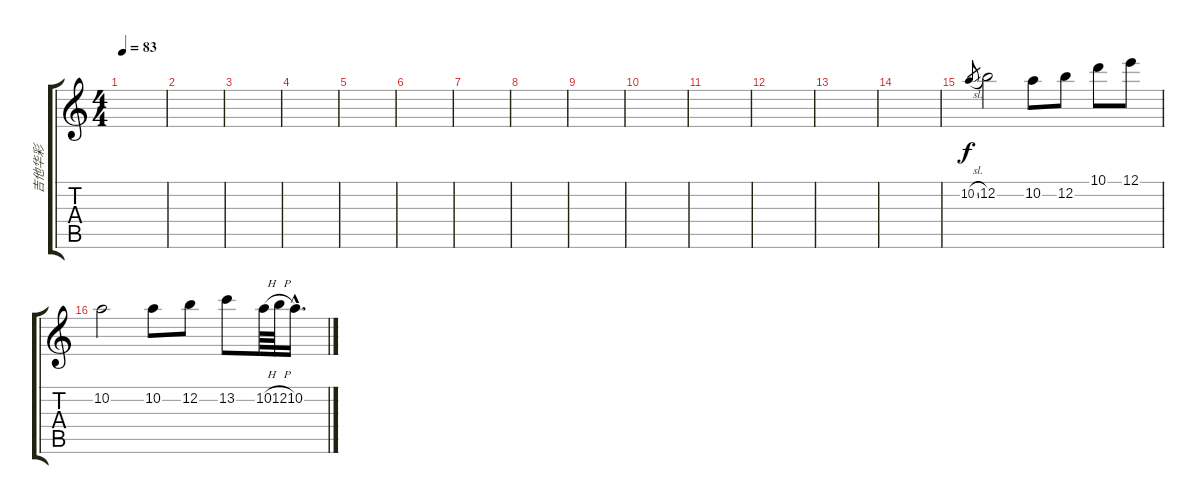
\track ("吉他华彩" "吉他华彩") {instrument acousticguitarnylon}
\staff {score tabs}
\tuning (E4 B3 G3 D3 A2 E2) {hide}
\ts (4 4)
\tempo 83
\clef g2
\ks c
|
|
|
|
|
|
|
|
|
|
|
|
|
|
10.2{sl}.8{gr} 12.2.2 10.2.8 12.2.8 10.1.8 12.1.8 |
10.2.2 10.2.8 12.2.8 13.2.8 10.2{h}.64 12.2{h}.64 10.2{hac}.16{d}
